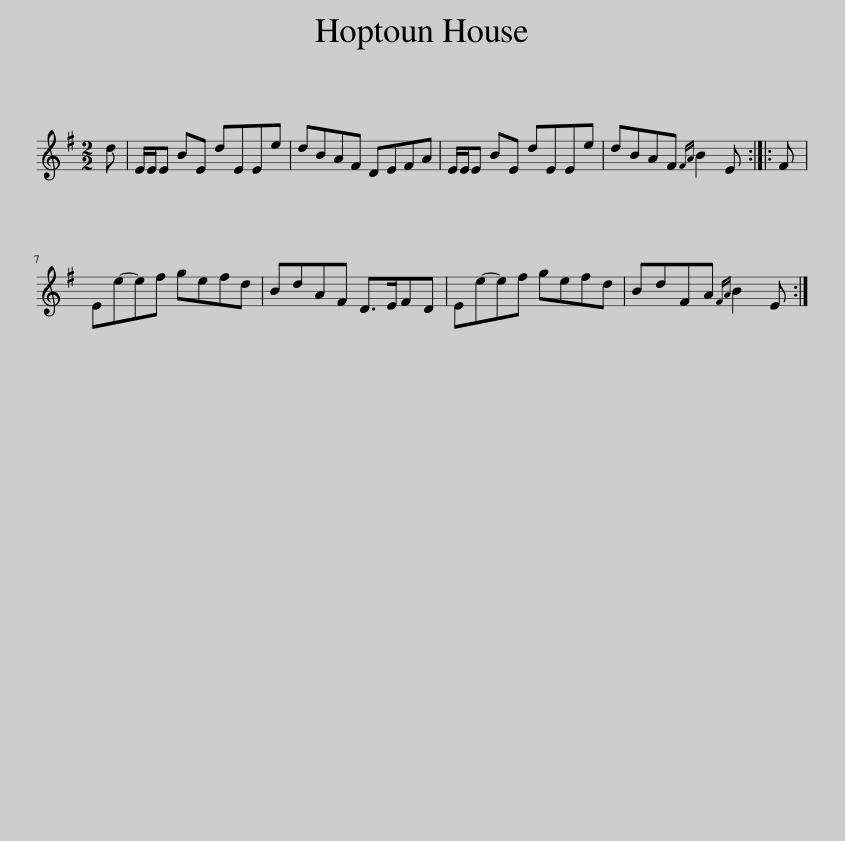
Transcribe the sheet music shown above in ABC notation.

X:1
L:1/8
M:2/2
I:linebreak $
K:Emin
V:1 treble
V:1
 d | E/E/E BE dEEe | dBAF DEFA | E/E/E BE dEEe | dBAF{FA} B2 E :: %5
 F |$ Ee-ef gefd | BdAF D>EFD | Ee-ef gefd | BdFA{FA} B2 E :| %10
